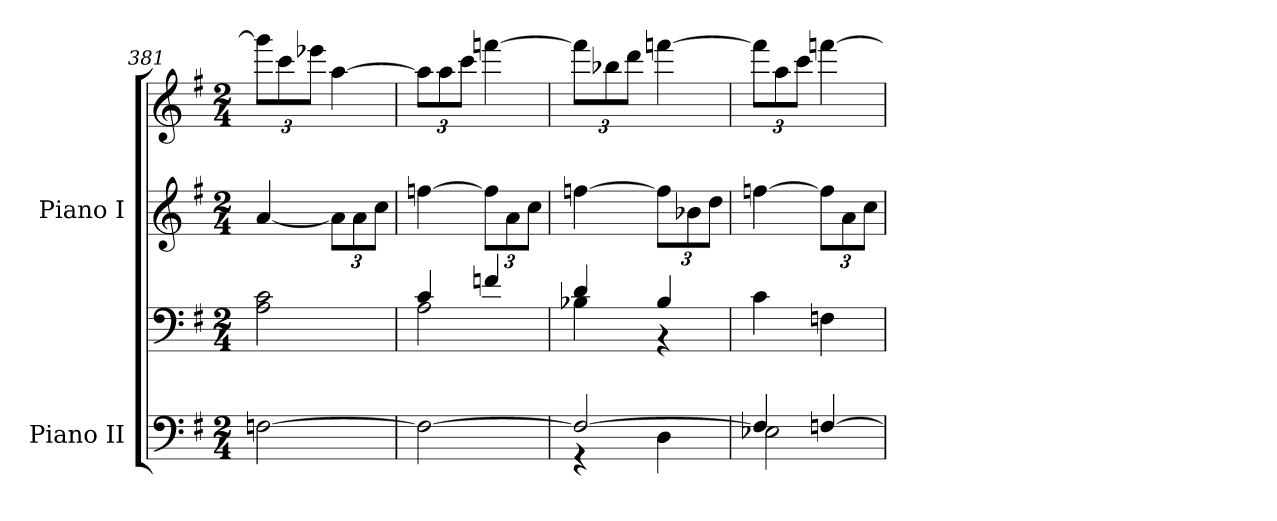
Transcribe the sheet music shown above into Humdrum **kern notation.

**kern	**kern	**kern	**kern
*part2	*part2	*part1	*part1
*staff4	*staff3	*staff2	*staff1
*I"Piano II	*	*I"Piano I	*
*I'Pno. II	*	*I'Pno. I	*
*clefF4	*clefF4	*clefG2	*clefG2
*k[f#]	*k[f#]	*k[f#]	*k[f#]
*M2/4	*M2/4	*M2/4	*M2/4
*	*	*	*Xbrackettup
=381	=381	=381	=381
[2Fn!\	2A!\ 2c!\	[4a/	12ggg\L]
.	.	.	12ccc\
.	.	.	12eee-X\J
*	*	*Xbrackettup	*
.	.	12a\L]	[4aa\
.	.	12a\	.
.	.	12cc\J	.
!!LO:LB:g=z
=382	=382	=382	=382
*	*^	*	*
2F!\_	4c!/	2A!\	[4ffn\	12aa\L]
.	.	.	.	12aa\
.	.	.	.	12ccc\J
.	4fn!/	.	12ff\L]	[4fffn\
.	.	.	12a\	.
.	.	.	12cc\J	.
=383	=383	=383	=383	=383
*^	*	*	*	*
2F!/_	4r	4d!/	4B-X!\	[4ffn\	12fff\L]
.	.	.	.	.	12bb-X\
.	.	.	.	.	12ddd\J
.	4D!\	4B-!/	4r	12ff\L]	[4fffn\
.	.	.	.	12b-X\	.
.	.	.	.	12dd\J	.
*	*	*v	*v	*	*
=384	=384	=384	=384	=384
4F!/]	2E-X!\	4c!\	[4ffn\	12fff\L]
.	.	.	.	12aa\
.	.	.	.	12ccc\J
[4Fn!/	.	4Fn!\	12ff\L]	[4fffn\
.	.	.	12a\	.
.	.	.	12cc\J	.
*v	*v	*	*	*
=	=	=	=
*-	*-	*-	*-
